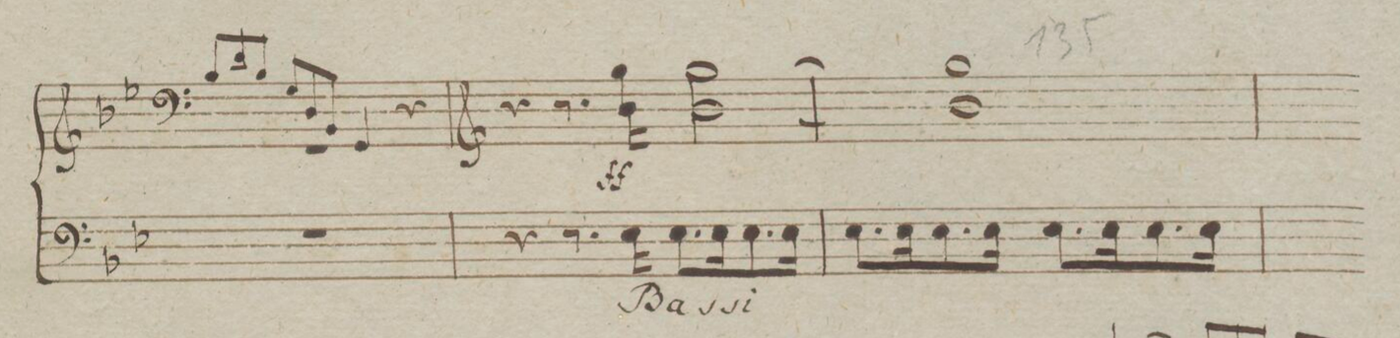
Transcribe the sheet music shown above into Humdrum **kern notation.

**kern	**dynam
*I"Organo	*
*clefF4	*
*k[b-e-]	*
*met(c)	*
*M4/4	*
1r	.
=134	=134
4r	.
8.r	.
16E-\	.
8.E-\L	.
16E-\K	.
8.E-\	.
16E-\Jk	.
=135	=135
8.E-\L	.
16E-\K	.
8.E-\	.
16E-\Jk	.
8.E-\L	.
16E-\K	.
8.E-\	.
16E-\Jk	.
=136	=136
*-	*-
